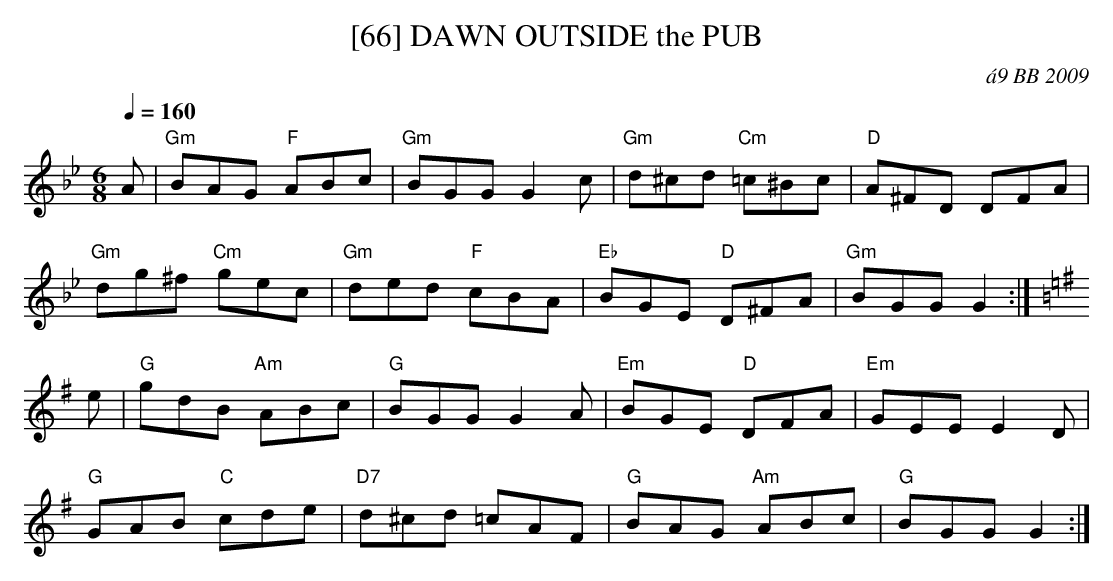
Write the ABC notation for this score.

X:1
T:[66] DAWN OUTSIDE the PUB
L:1/8
C:\'a9 BB 2009
M:6/8
Q:1/4=160
K:Gm
A|"Gm"BAG "F"ABc|"Gm"BGG G2c|"Gm"d^cd "Cm"=c^Bc|"D"A^FD DFA|
"Gm"dg^f "Cm"gec|"Gm"ded "F"cBA|"Eb"BGE "D"D^FA|"Gm"BGG G2 :|
K:G
e|"G"gdB "Am"ABc|"G"BGG G2A|"Em"BGE "D"DFA|"Em"GEE E2 D|
"G"GAB "C"cde|"D7"d^cd =cAF|"G"BAG "Am"ABc|"G"BGG G2 :|
